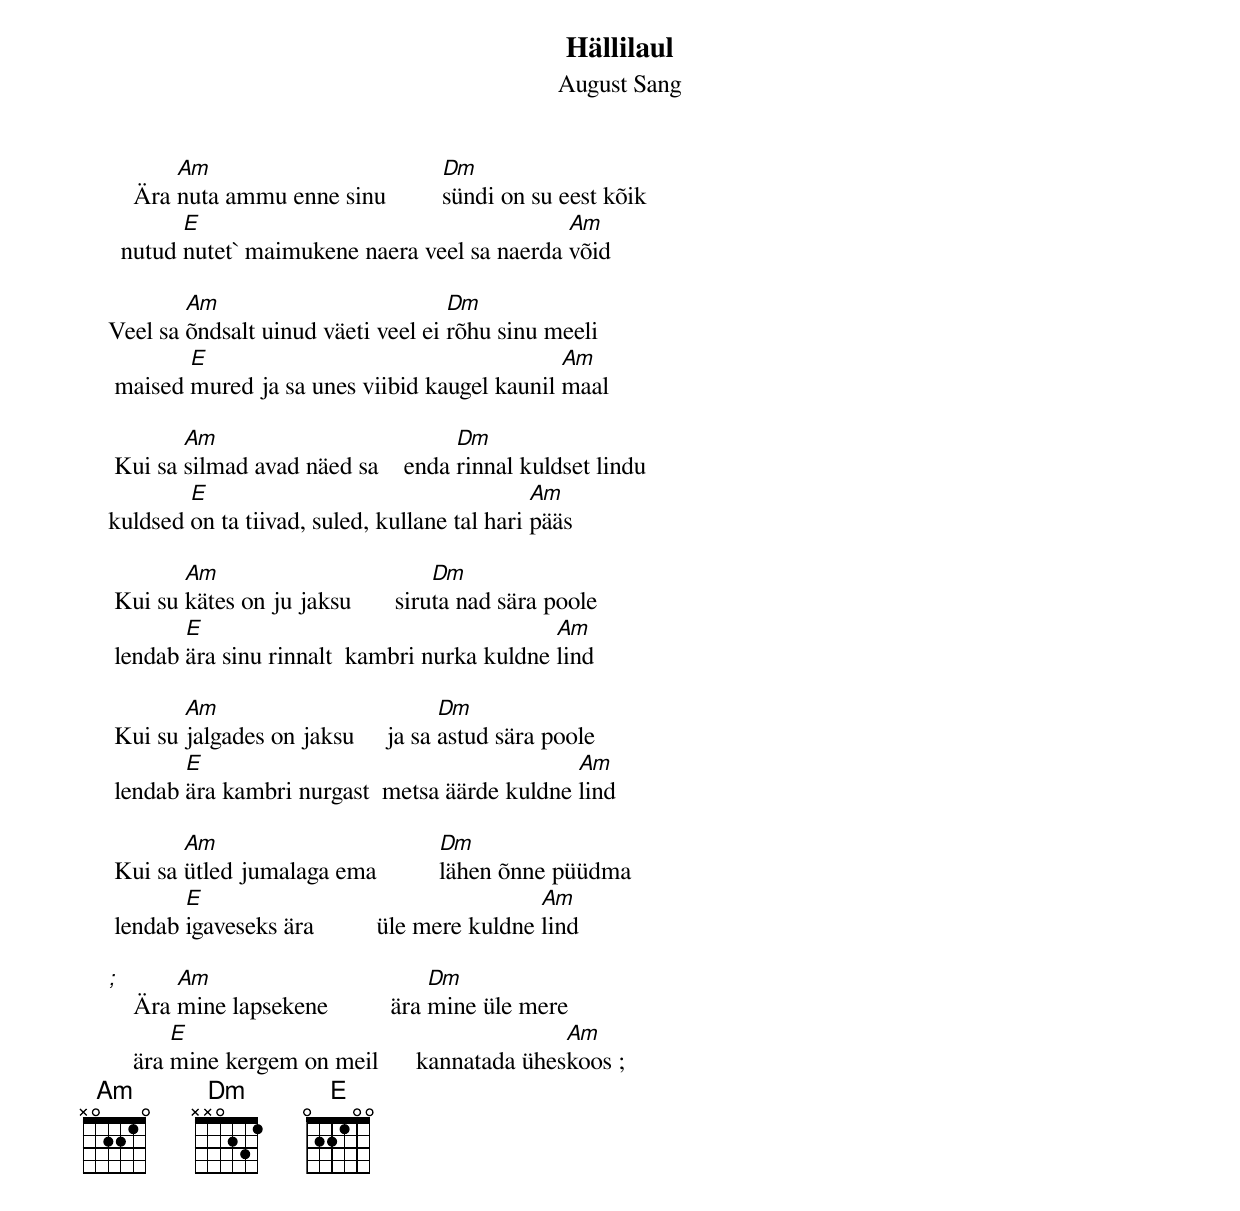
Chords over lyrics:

Hällilaul
August Sang

            Am                          Dm
        Ära nuta ammu enne sinu         sündi on su eest kõik
            E                                     Am
      nutud nutet` maimukene naera veel sa naerda võid

            Am                          Dm
    Veel sa õndsalt uinud väeti veel ei rõhu sinu meeli
            E                                     Am
     maised mured ja sa unes viibid kaugel kaunil maal

            Am                          Dm
     Kui sa silmad avad näed sa    enda rinnal kuldset lindu
            E                                     Am
    kuldsed on ta tiivad, suled, kullane tal hari pääs

            Am                          Dm
     Kui su kätes on ju jaksu       siruta nad sära poole
            E                                     Am
     lendab ära sinu rinnalt  kambri nurka kuldne lind

            Am                          Dm
     Kui su jalgades on jaksu     ja sa astud sära poole
            E                                      Am
     lendab ära kambri nurgast  metsa äärde kuldne lind

            Am                          Dm
     Kui sa ütled jumalaga ema          lähen õnne püüdma
            E                                      Am
     lendab igaveseks ära          üle mere kuldne lind

    ;       Am                          Dm
        Ära mine lapsekene          ära mine üle mere
            E                                      Am
        ära mine kergem on meil      kannatada üheskoos ;
